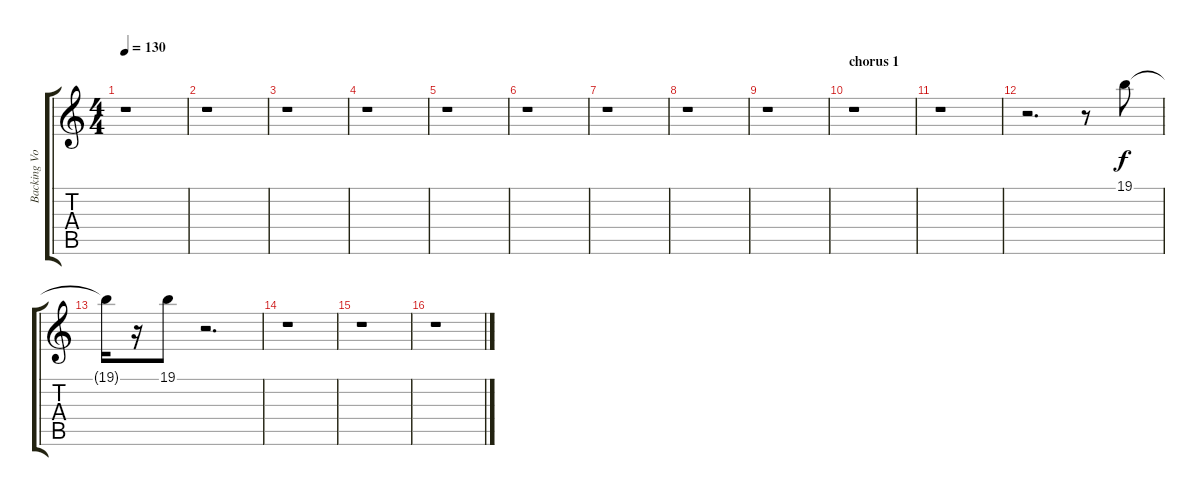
\track ("Backing Vocals 1" "Backing Vo") {instrument choiraahs}
\staff {score tabs}
\tuning (E4 B3 G3 D3 A2 E2) {hide}
\ts (4 4)
\tempo 130
\clef g2
\ks c
r.1{dy f} |
r.1 |
r.1 |
r.1 |
r.1 |
r.1 |
r.1 |
r.1 |
r.1 |
\section ("" "chorus 1")
r.1 |
r.1 |
r.2{d} r.8 19.1.8 |
19.1{t}.16 r.16 19.1.8 r.2{d} |
r.1 |
r.1 |
r.1
